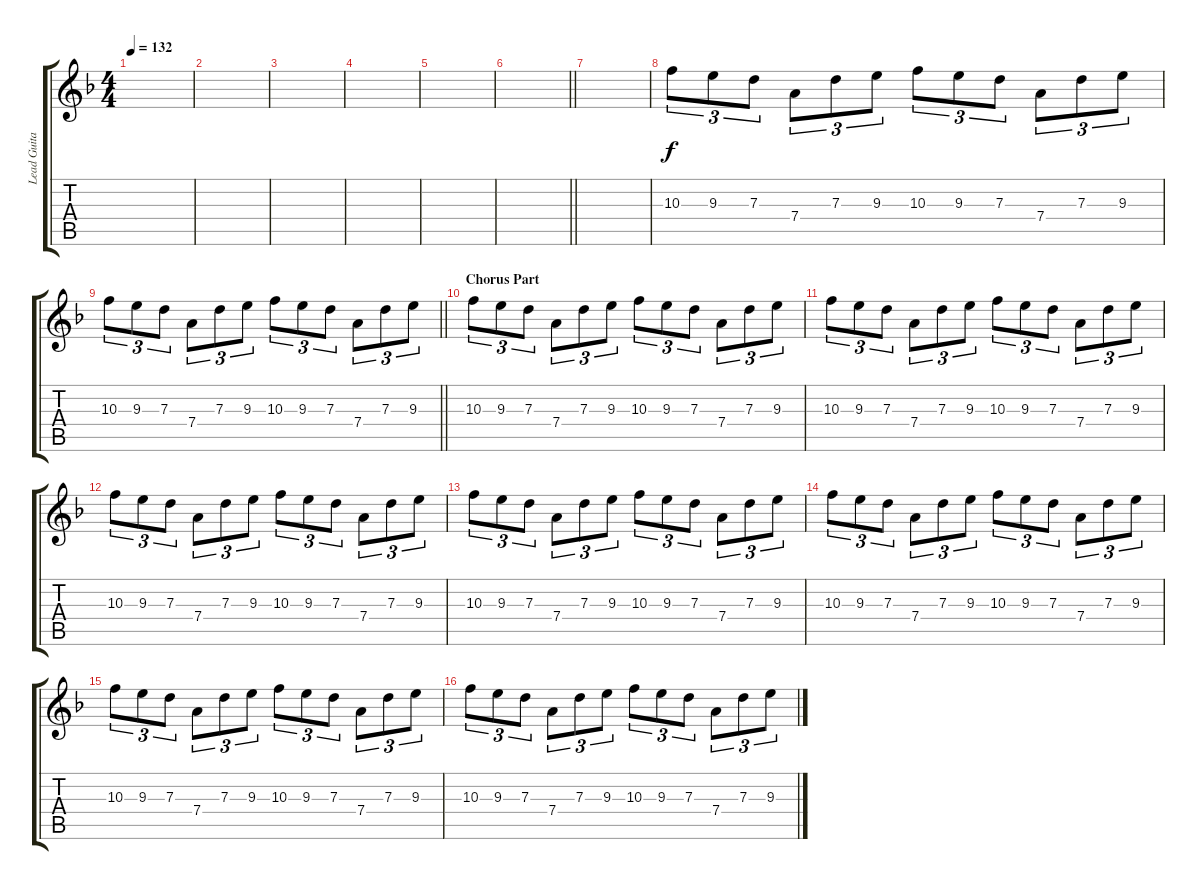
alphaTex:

\track ("Lead Guitar" "Lead Guita") {instrument distortionguitar}
\staff {score tabs}
\tuning (E4 B3 G3 D3 A2 D2) {hide}
\ts (4 4)
\tempo 132
\clef g2
\ks dminor
|
|
|
|
|
\barLineRight lightlight
|
|
10.3.8{tu (3 2)} 9.3.8{tu (3 2)} 7.3.8{tu (3 2)} 7.4.8{tu (3 2)} 7.3.8{tu (3 2)} 9.3.8{tu (3 2)} 10.3.8{tu (3 2)} 9.3.8{tu (3 2)} 7.3.8{tu (3 2)} 7.4.8{tu (3 2) volume 13} 7.3.8{tu (3 2)} 9.3.8{tu (3 2)} |
\barLineRight lightlight
10.3.8{tu (3 2)} 9.3.8{tu (3 2)} 7.3.8{tu (3 2)} 7.4.8{tu (3 2)} 7.3.8{tu (3 2)} 9.3.8{tu (3 2)} 10.3.8{tu (3 2)} 9.3.8{tu (3 2)} 7.3.8{tu (3 2)} 7.4.8{tu (3 2)} 7.3.8{tu (3 2)} 9.3.8{tu (3 2)} |
\section ("" "Chorus Part")
10.3.8{tu (3 2) balance 2} 9.3.8{tu (3 2)} 7.3.8{tu (3 2)} 7.4.8{tu (3 2)} 7.3.8{tu (3 2)} 9.3.8{tu (3 2)} 10.3.8{tu (3 2)} 9.3.8{tu (3 2)} 7.3.8{tu (3 2)} 7.4.8{tu (3 2)} 7.3.8{tu (3 2)} 9.3.8{tu (3 2)} |
10.3.8{tu (3 2)} 9.3.8{tu (3 2)} 7.3.8{tu (3 2)} 7.4.8{tu (3 2)} 7.3.8{tu (3 2)} 9.3.8{tu (3 2)} 10.3.8{tu (3 2)} 9.3.8{tu (3 2)} 7.3.8{tu (3 2)} 7.4.8{tu (3 2)} 7.3.8{tu (3 2)} 9.3.8{tu (3 2)} |
10.3.8{tu (3 2)} 9.3.8{tu (3 2)} 7.3.8{tu (3 2)} 7.4.8{tu (3 2)} 7.3.8{tu (3 2)} 9.3.8{tu (3 2)} 10.3.8{tu (3 2)} 9.3.8{tu (3 2)} 7.3.8{tu (3 2)} 7.4.8{tu (3 2)} 7.3.8{tu (3 2)} 9.3.8{tu (3 2)} |
10.3.8{tu (3 2)} 9.3.8{tu (3 2)} 7.3.8{tu (3 2)} 7.4.8{tu (3 2)} 7.3.8{tu (3 2)} 9.3.8{tu (3 2)} 10.3.8{tu (3 2)} 9.3.8{tu (3 2)} 7.3.8{tu (3 2)} 7.4.8{tu (3 2)} 7.3.8{tu (3 2)} 9.3.8{tu (3 2)} |
10.3.8{tu (3 2) balance 14} 9.3.8{tu (3 2)} 7.3.8{tu (3 2)} 7.4.8{tu (3 2)} 7.3.8{tu (3 2)} 9.3.8{tu (3 2)} 10.3.8{tu (3 2)} 9.3.8{tu (3 2)} 7.3.8{tu (3 2)} 7.4.8{tu (3 2)} 7.3.8{tu (3 2)} 9.3.8{tu (3 2)} |
10.3.8{tu (3 2)} 9.3.8{tu (3 2)} 7.3.8{tu (3 2)} 7.4.8{tu (3 2)} 7.3.8{tu (3 2)} 9.3.8{tu (3 2)} 10.3.8{tu (3 2)} 9.3.8{tu (3 2)} 7.3.8{tu (3 2)} 7.4.8{tu (3 2)} 7.3.8{tu (3 2)} 9.3.8{tu (3 2)} |
10.3.8{tu (3 2)} 9.3.8{tu (3 2)} 7.3.8{tu (3 2)} 7.4.8{tu (3 2)} 7.3.8{tu (3 2)} 9.3.8{tu (3 2)} 10.3.8{tu (3 2)} 9.3.8{tu (3 2)} 7.3.8{tu (3 2)} 7.4.8{tu (3 2)} 7.3.8{tu (3 2)} 9.3.8{tu (3 2)}
